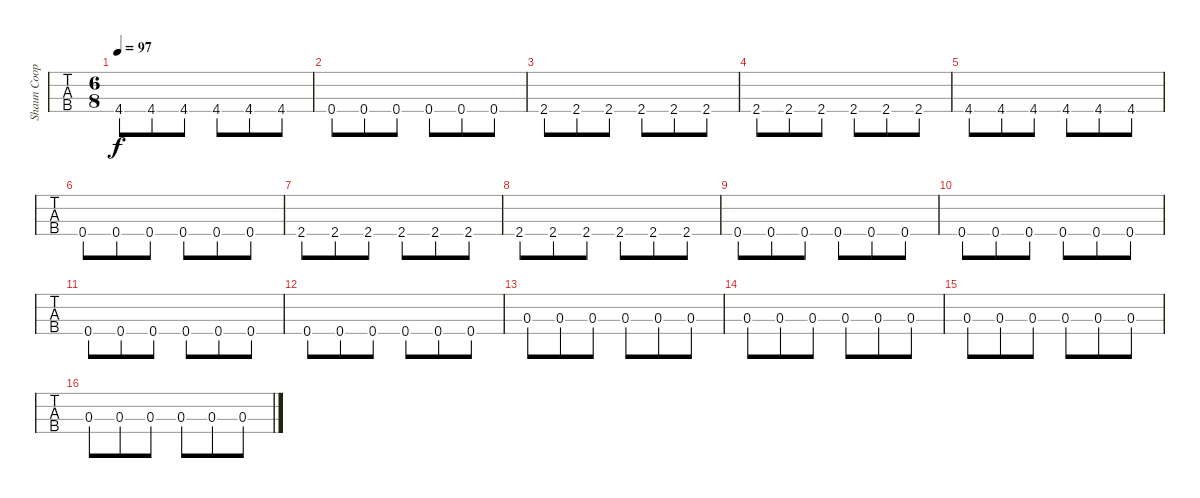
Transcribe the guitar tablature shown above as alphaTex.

\track ("Shaun Cooper" "Shaun Coop") {instrument electricbassfinger}
\staff {tabs}
\tuning (G2 D2 A1 D1) {hide}
\ts (6 8)
\tempo 97
\clef f4
\ks c
4.4.8{dy f} 4.4.8 4.4.8 4.4.8 4.4.8 4.4.8 |
0.4.8 0.4.8 0.4.8 0.4.8 0.4.8 0.4.8 |
2.4.8 2.4.8 2.4.8 2.4.8 2.4.8 2.4.8 |
2.4.8 2.4.8 2.4.8 2.4.8 2.4.8 2.4.8 |
4.4.8 4.4.8 4.4.8 4.4.8 4.4.8 4.4.8 |
0.4.8 0.4.8 0.4.8 0.4.8 0.4.8 0.4.8 |
2.4.8 2.4.8 2.4.8 2.4.8 2.4.8 2.4.8 |
2.4.8 2.4.8 2.4.8 2.4.8 2.4.8 2.4.8 |
0.4.8 0.4.8 0.4.8 0.4.8 0.4.8 0.4.8 |
0.4.8 0.4.8 0.4.8 0.4.8 0.4.8 0.4.8 |
0.4.8 0.4.8 0.4.8 0.4.8 0.4.8 0.4.8 |
0.4.8 0.4.8 0.4.8 0.4.8 0.4.8 0.4.8 |
0.3.8 0.3.8 0.3.8 0.3.8 0.3.8 0.3.8 |
0.3.8 0.3.8 0.3.8 0.3.8 0.3.8 0.3.8 |
0.3.8 0.3.8 0.3.8 0.3.8 0.3.8 0.3.8 |
0.3.8 0.3.8 0.3.8 0.3.8 0.3.8 0.3.8
